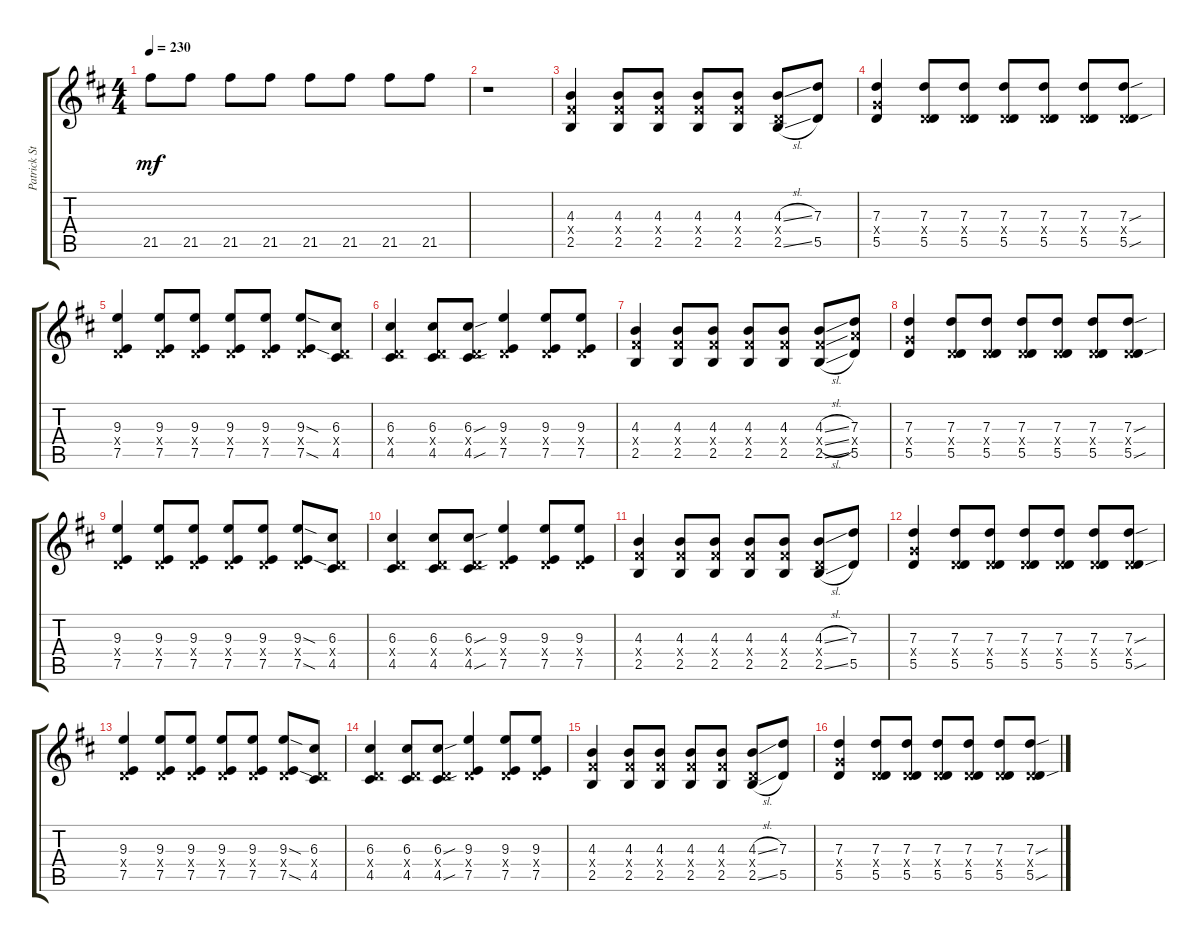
\track ("Patrick Stump" "Patrick St") {instrument distortionguitar}
\staff {score tabs}
\tuning (E4 B3 G3 D3 A2 D2) {hide}
\ts (4 4)
\tempo 230
\clef g2
\ks d
21.5.8{dy mf} 21.5.8 21.5.8 21.5.8 21.5.8 21.5.8 21.5.8 21.5.8 |
r.1 |
(4.3 4.4{x} 2.5).4 (4.3 4.4{x} 2.5).8 (4.3 4.4{x} 2.5).8 (4.3 4.4{x} 2.5).8 (4.3 4.4{x} 2.5).8 (4.3{sl} 0.4{x} 2.5{sl}).8 (7.3 5.5).8 |
(7.3 5.4{x} 5.5).4 (7.3 0.4{x} 5.5).8 (7.3 0.4{x} 5.5).8 (7.3 0.4{x} 5.5).8 (7.3 0.4{x} 5.5).8 (7.3 0.4{x} 5.5).8 (7.3{sou} 0.4{x} 5.5{sou}).8 |
(9.3 0.4{x} 7.5).4 (9.3 0.4{x} 7.5).8 (9.3 0.4{x} 7.5).8 (9.3 0.4{x} 7.5).8 (9.3 0.4{x} 7.5).8 (9.3{sod} 0.4{x} 7.5{sod}).8 (6.3 0.4{x} 4.5).8 |
(6.3 0.4{x} 4.5).4 (6.3 0.4{x} 4.5).8 (6.3{sou} 0.4{x} 4.5{sou}).8 (9.3 0.4{x} 7.5).4 (9.3 0.4{x} 7.5).8 (9.3 0.4{x} 7.5).8 |
(4.3 4.4{x} 2.5).4 (4.3 4.4{x} 2.5).8 (4.3 4.4{x} 2.5).8 (4.3 4.4{x} 2.5).8 (4.3 4.4{x} 2.5).8 (4.3{sl} 4.4{sl x} 2.5{sl}).8 (7.3 7.4{x} 5.5).8 |
(7.3 5.4{x} 5.5).4 (7.3 0.4{x} 5.5).8 (7.3 0.4{x} 5.5).8 (7.3 0.4{x} 5.5).8 (7.3 0.4{x} 5.5).8 (7.3 0.4{x} 5.5).8 (7.3{sou} 0.4{x} 5.5{sou}).8 |
(9.3 0.4{x} 7.5).4 (9.3 0.4{x} 7.5).8 (9.3 0.4{x} 7.5).8 (9.3 0.4{x} 7.5).8 (9.3 0.4{x} 7.5).8 (9.3{sod} 0.4{x} 7.5{sod}).8 (6.3 0.4{x} 4.5).8 |
(6.3 0.4{x} 4.5).4 (6.3 0.4{x} 4.5).8 (6.3{sou} 0.4{x} 4.5{sou}).8 (9.3 0.4{x} 7.5).4 (9.3 0.4{x} 7.5).8 (9.3 0.4{x} 7.5).8 |
(4.3 4.4{x} 2.5).4 (4.3 4.4{x} 2.5).8 (4.3 4.4{x} 2.5).8 (4.3 4.4{x} 2.5).8 (4.3 4.4{x} 2.5).8 (4.3{sl} 0.4{x} 2.5{sl}).8 (7.3 5.5).8 |
(7.3 5.4{x} 5.5).4 (7.3 0.4{x} 5.5).8 (7.3 0.4{x} 5.5).8 (7.3 0.4{x} 5.5).8 (7.3 0.4{x} 5.5).8 (7.3 0.4{x} 5.5).8 (7.3{sou} 0.4{x} 5.5{sou}).8 |
(9.3 0.4{x} 7.5).4 (9.3 0.4{x} 7.5).8 (9.3 0.4{x} 7.5).8 (9.3 0.4{x} 7.5).8 (9.3 0.4{x} 7.5).8 (9.3{sod} 0.4{x} 7.5{sod}).8 (6.3 0.4{x} 4.5).8 |
(6.3 0.4{x} 4.5).4 (6.3 0.4{x} 4.5).8 (6.3{sou} 0.4{x} 4.5{sou}).8 (9.3 0.4{x} 7.5).4 (9.3 0.4{x} 7.5).8 (9.3 0.4{x} 7.5).8 |
(4.3 4.4{x} 2.5).4 (4.3 4.4{x} 2.5).8 (4.3 4.4{x} 2.5).8 (4.3 4.4{x} 2.5).8 (4.3 4.4{x} 2.5).8 (4.3{sl} 0.4{x} 2.5{sl}).8 (7.3 5.5).8 |
(7.3 5.4{x} 5.5).4 (7.3 0.4{x} 5.5).8 (7.3 0.4{x} 5.5).8 (7.3 0.4{x} 5.5).8 (7.3 0.4{x} 5.5).8 (7.3 0.4{x} 5.5).8 (7.3{sou} 0.4{x} 5.5{sou}).8
